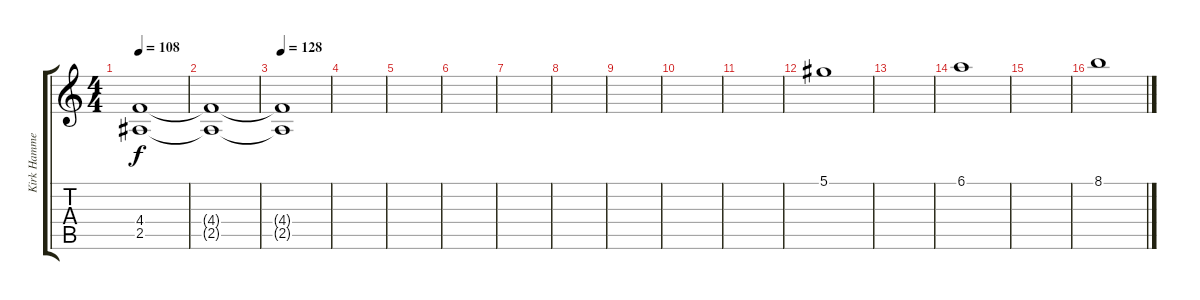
\track ("Kirk Hammett" "Kirk Hamme") {instrument electricguitarjazz}
\staff {score tabs}
\tuning (Eb4 Bb3 Gb3 Db3 Ab2 Eb2) {hide}
\ts (4 4)
\tempo 108
\clef g2
\ks c
(4.4{t} 2.5{t}).1{dy f} |
(4.4{t} 2.5{t}).1 |
\tempo 128
(4.4{t} 2.5{t}).1 |
|
|
|
|
|
|
|
|
5.1.1 |
|
6.1.1 |
|
8.1.1
